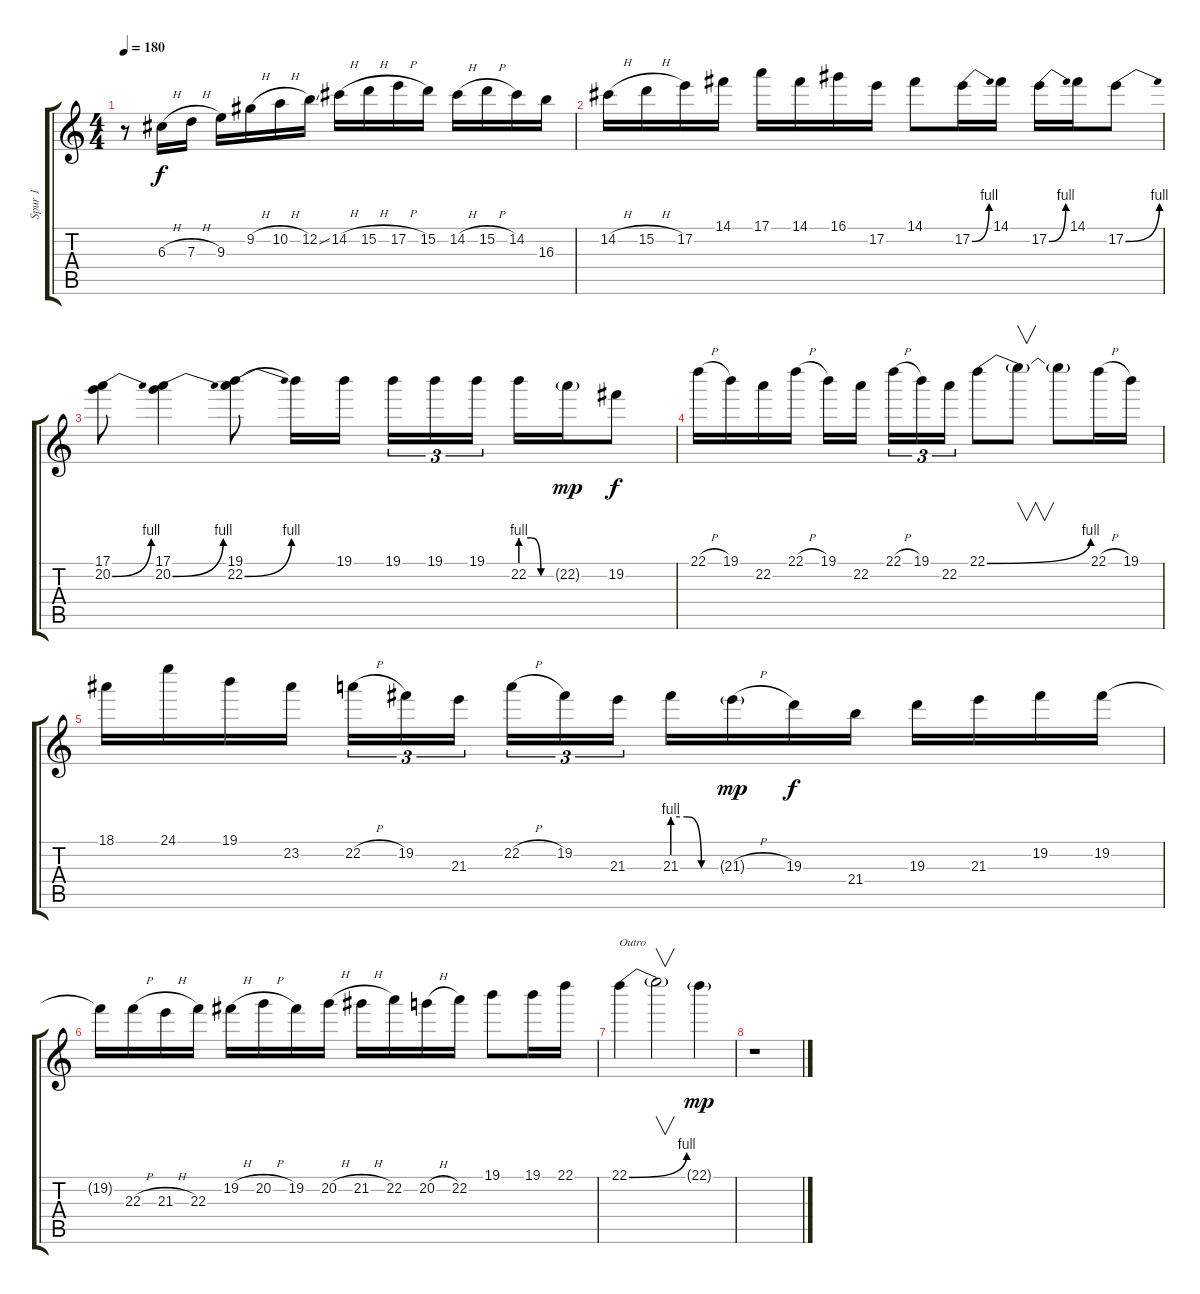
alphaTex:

\track ("Spur 1" "Spur 1") {instrument distortionguitar}
\staff {score tabs}
\tuning (E4 B3 G3 D3 A2 E2) {hide}
\ts (4 4)
\tempo 180
\clef g2
\ks c
r.8{dy mp} 6.3{h}.16{dy f} 7.3{h}.16 9.3.16 9.2{h}.16 10.2{h}.16 12.2{ss}.16 14.2{h}.16 15.2{h}.16 17.2{h}.16 15.2.16 14.2{h}.16 15.2{h}.16 14.2.16 16.3.16 |
14.2{h}.16 15.2{h}.16 17.2.16 14.1.16 17.1.16 14.1.16 16.1.16 17.2.16 14.1.8 17.2{be (bend 0 0 60 4)}.16 14.1.16 17.2{be (bend 0 0 60 4)}.16 14.1.16 17.2{be (bend 0 0 60 4)}.8 |
(17.1 20.2{be (bend 0 0 60 4)}).8 (17.1 20.2{be (bend 0 0 60 4)}).4 (19.1 22.2{be (bend 0 0 60 4)}).8 19.1{t}.16 19.1.16 19.1.16{tu (3 2)} 19.1.16{tu (3 2)} 19.1.16{tu (3 2)} 22.2{be (custom 0 4 20 4 40 0 60 0)}.16 22.2{g}.16{dy mp} 19.2.8{dy f} |
22.1{h}.16 19.1.16 22.2.16 22.1{h}.16 19.1.16 22.2.16 22.1{h}.16{tu (3 2)} 19.1.16{tu (3 2)} 22.2.16{tu (3 2)} 22.1{be (bend 0 0 60 4)}.8 22.1{t}.8{v} 22.1{t}.8 22.1{h}.16 19.1.16 |
18.1.16 24.1.16 19.1.16 23.2.16 22.2{h}.16{tu (3 2)} 19.2.16{tu (3 2)} 21.3.16{tu (3 2)} 22.2{h}.16{tu (3 2)} 19.2.16{tu (3 2)} 21.3.16{tu (3 2)} 21.3{be (custom 0 4 20 4 40 0 60 0)}.16 21.3{h g}.16{dy mp} 19.3.16{dy f} 21.4.16 19.3.16 21.3.16 19.2.16 19.2.16 |
19.2{t}.16 22.3{h}.16 21.3{h}.16 22.3.16 19.2{h}.16 20.2{h}.16 19.2.16 20.2{h}.16 21.2{h}.16 22.2.16 20.2{h}.16 22.2.16 19.1.8 19.1.16 22.1.16 |
22.1{be (bend 0 0 60 4)}.4{txt "Outro"} 22.1{t}.2{v} 22.1{g}.4{dy mp} |
r.1
